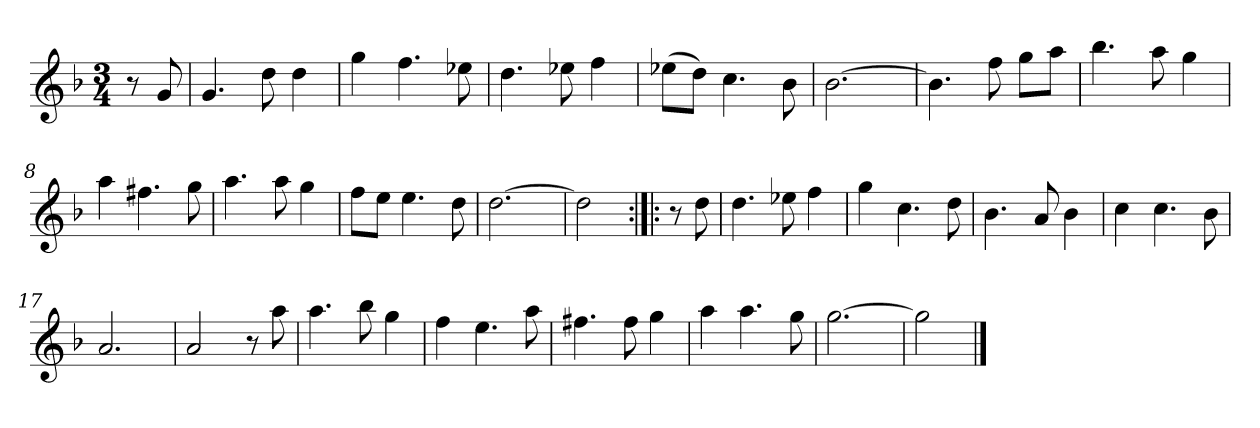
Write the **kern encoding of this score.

**kern
*part1
*staff1
*clefG2
*k[b-]
*G:dor
*M3/4
*MM120
=
8r
8g
=1
4.g
8dd
4dd
=2
4gg
4.ff
8ee-X
=3
4.dd
8ee-X
4ff
=4
(8ee-X\L
8dd\J)
4.cc
8b-
=5
[2.b-
=6
4.b-]
8ff
8gg\L
8aa\J
=7
4.bb-
8aa
4gg
=8
4aa
4.ff#X
8gg
=9
4.aa
8aa
4gg
=10
8ff\L
8ee\J
4.ee
8dd
=11
[2.dd
=12
2dd]
=:|!|:
8r
8dd
=13
4.dd
8ee-X
4ff
=14
4gg
4.cc
8dd
=15
4.b-
8a
4b-
=16
4cc
4.cc
8b-
=17
2.a
=18
2a
8r
8aa
=19
4.aa
8bb-
4gg
=20
4ff
4.ee
8aa
=21
4.ff#X
8ff#
4gg
=22
4aa
4.aa
8gg
=23
[2.gg
=24
2gg]
==
*-
